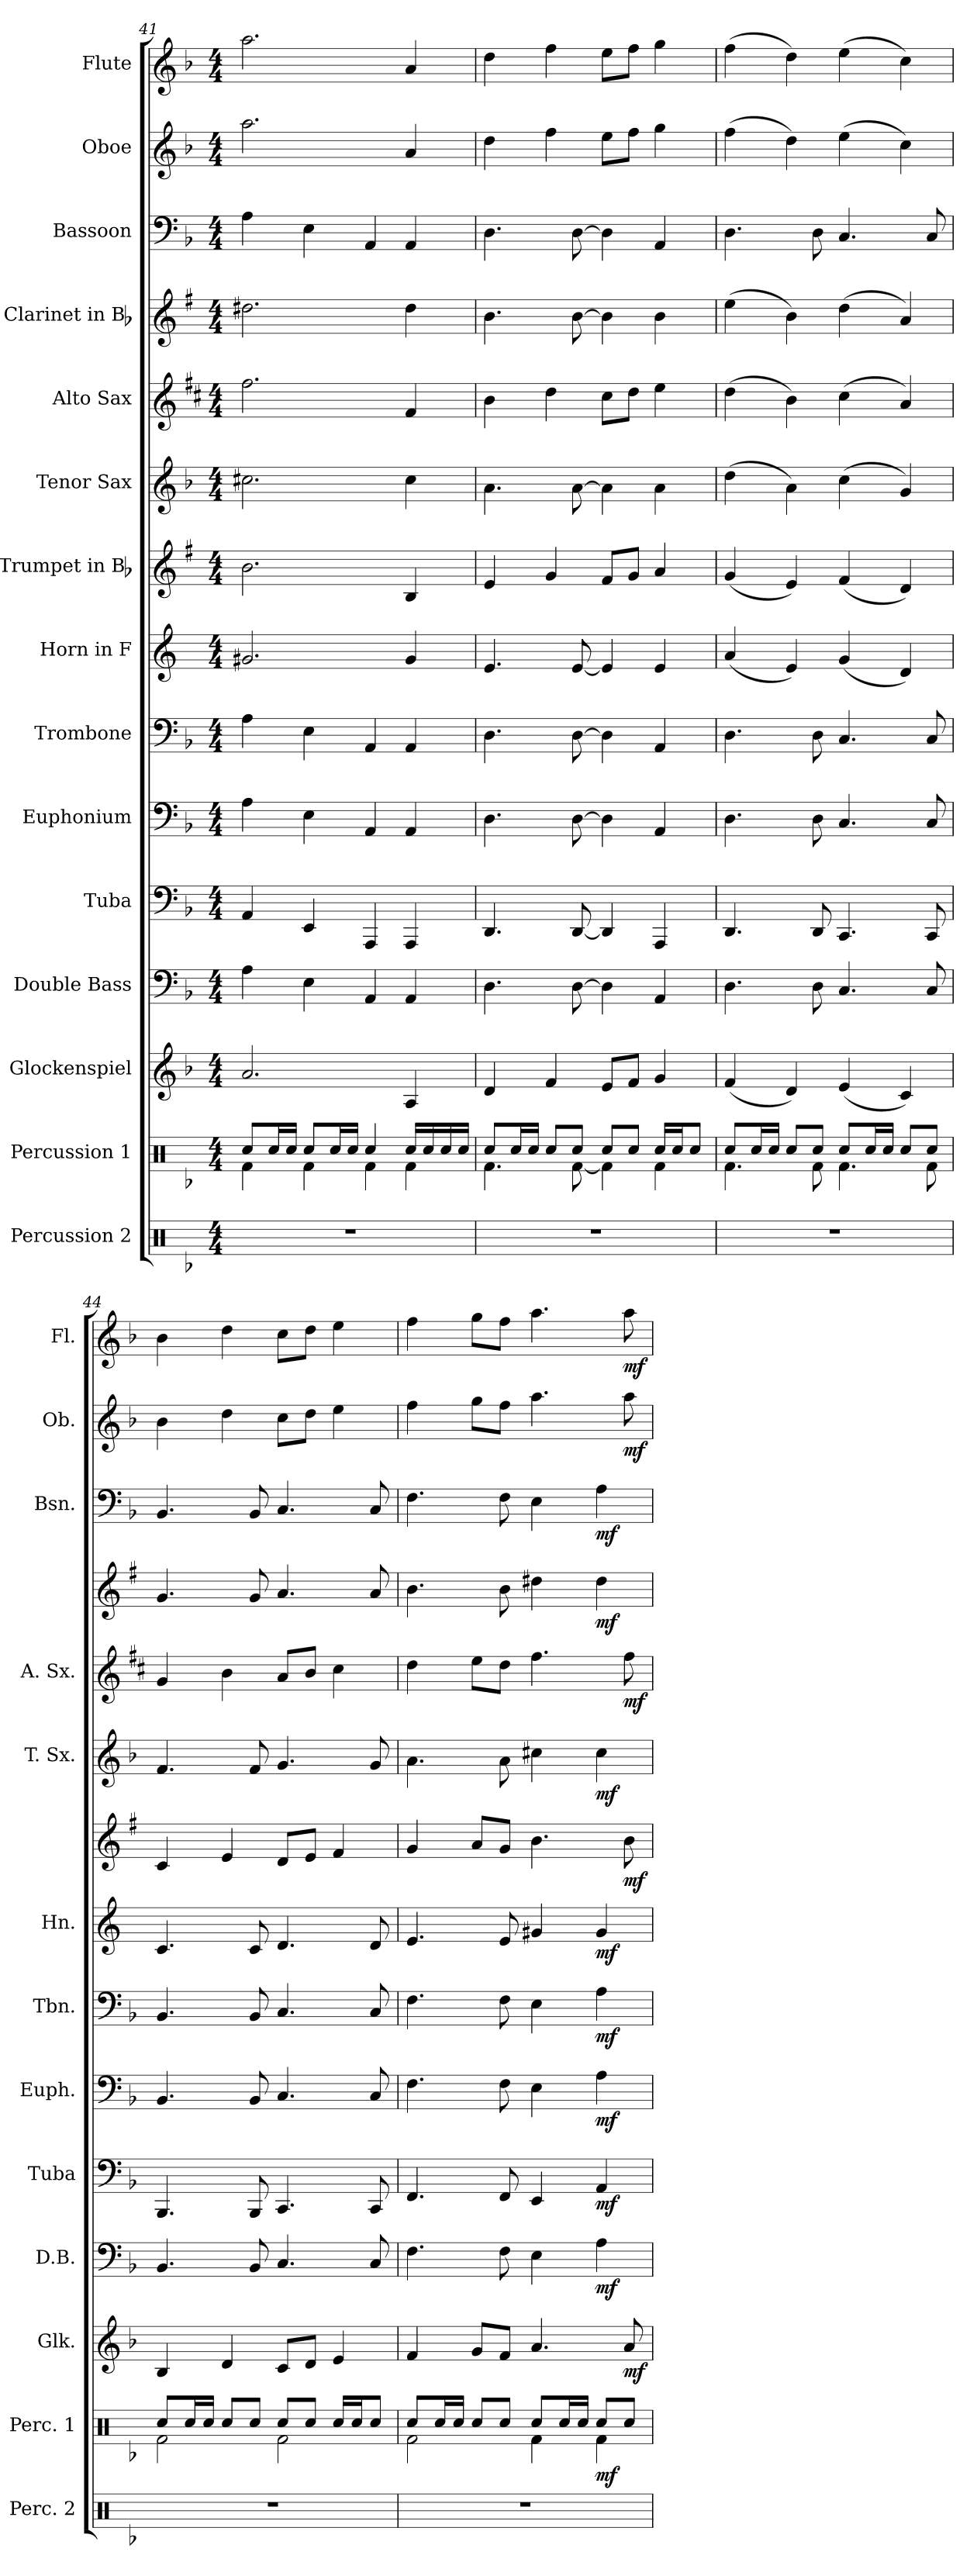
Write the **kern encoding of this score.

**kern	**kern	**dynam	**kern	**dynam	**kern	**dynam	**kern	**dynam	**kern	**dynam	**kern	**dynam	**kern	**dynam	**kern	**dynam	**kern	**dynam	**kern	**dynam	**kern	**dynam	**kern	**dynam	**kern	**dynam	**kern	**dynam
*part15	*part14	*part14	*part13	*part13	*part12	*part12	*part11	*part11	*part10	*part10	*part9	*part9	*part8	*part8	*part7	*part7	*part6	*part6	*part5	*part5	*part4	*part4	*part3	*part3	*part2	*part2	*part1	*part1
*staff15	*staff14	*staff14	*staff13	*staff13	*staff12	*staff12	*staff11	*staff11	*staff10	*staff10	*staff9	*staff9	*staff8	*staff8	*staff7	*staff7	*staff6	*staff6	*staff5	*staff5	*staff4	*staff4	*staff3	*staff3	*staff2	*staff2	*staff1	*staff1
*I"Percussion 2	*I"Percussion 1	*	*I"Glockenspiel	*	*I"Double Bass	*	*I"Tuba	*	*I"Euphonium	*	*I"Trombone	*	*I"Horn in F	*	*I"Trumpet in Bb	*	*I"Tenor Sax	*	*I"Alto Sax	*	*I"Clarinet in Bb	*	*I"Bassoon	*	*I"Oboe	*	*I"Flute	*
*I'Perc. 2	*I'Perc. 1	*	*I'Glk.	*	*I'D.B.	*	*I'Tuba	*	*I'Euph.	*	*I'Tbn.	*	*I'Hn.	*	*	*	*I'T. Sx.	*	*I'A. Sx.	*	*	*	*I'Bsn.	*	*I'Ob.	*	*I'Fl.	*
*clefX	*clefX	*	*clefG2	*	*clefF4	*	*clefF4	*	*clefF4	*	*clefF4	*	*clefG2	*	*clefG2	*	*clefG2	*	*clefG2	*	*clefG2	*	*clefF4	*	*clefG2	*	*clefG2	*
*	*	*	*ITrd-14c-24	*	*ITrd7c12	*	*	*	*	*	*	*	*ITrd4c7	*	*ITrd1c2	*	*ITrd8c14	*	*ITrd5c9	*	*ITrd1c2	*	*	*	*	*	*	*
*k[b-]	*k[b-]	*	*k[b-]	*	*k[b-]	*	*k[b-]	*	*k[b-]	*	*k[b-]	*	*k[b-]	*	*k[b-]	*	*k[b-]	*	*k[b-]	*	*k[b-]	*	*k[b-]	*	*k[b-]	*	*k[b-]	*
*d:	*d:	*	*d:	*	*d:	*	*d:	*	*d:	*	*d:	*	*d:	*	*d:	*	*d:	*	*d:	*	*d:	*	*d:	*	*d:	*	*d:	*
*M4/4	*M4/4	*	*M4/4	*	*M4/4	*	*M4/4	*	*M4/4	*	*M4/4	*	*M4/4	*	*M4/4	*	*M4/4	*	*M4/4	*	*M4/4	*	*M4/4	*	*M4/4	*	*M4/4	*
=41	=41	=41	=41	=41	=41	=41	=41	=41	=41	=41	=41	=41	=41	=41	=41	=41	=41	=41	=41	=41	=41	=41	=41	=41	=41	=41	=41	=41
*	*^	*	*	*	*	*	*	*	*	*	*	*	*	*	*	*	*	*	*	*	*	*	*	*	*	*	*	*
1r	8Rcc/L	4Rf\	.	2.aaa/	.	4AA\	.	4AA/	.	4A\	.	4A\	.	2.c#X/	.	2.a\	.	2.c#X\	.	2.a\	.	2.cc#X\	.	4A\	.	2.aa\	.	2.aa\	.
.	16Rcc/L	.	.	.	.	.	.	.	.	.	.	.	.	.	.	.	.	.	.	.	.	.	.	.	.	.	.	.	.
.	16Rcc/JJ	.	.	.	.	.	.	.	.	.	.	.	.	.	.	.	.	.	.	.	.	.	.	.	.	.	.	.	.
.	8Rcc/L	4Rf\	.	.	.	4EE\	.	4EE/	.	4E\	.	4E\	.	.	.	.	.	.	.	.	.	.	.	4E\	.	.	.	.	.
.	16Rcc/L	.	.	.	.	.	.	.	.	.	.	.	.	.	.	.	.	.	.	.	.	.	.	.	.	.	.	.	.
.	16Rcc/JJ	.	.	.	.	.	.	.	.	.	.	.	.	.	.	.	.	.	.	.	.	.	.	.	.	.	.	.	.
.	4Rcc/	4Rf\	.	.	.	4AAA/	.	4AAA/	.	4AA/	.	4AA/	.	.	.	.	.	.	.	.	.	.	.	4AA/	.	.	.	.	.
.	16Rcc/LL	4Rf\	.	4aa/	.	4AAA/	.	4AAA/	.	4AA/	.	4AA/	.	4c#/	.	4A/	.	4c#\	.	4A/	.	4cc#\	.	4AA/	.	4a/	.	4a/	.
.	16Rcc/	.	.	.	.	.	.	.	.	.	.	.	.	.	.	.	.	.	.	.	.	.	.	.	.	.	.	.	.
.	16Rcc/	.	.	.	.	.	.	.	.	.	.	.	.	.	.	.	.	.	.	.	.	.	.	.	.	.	.	.	.
.	16Rcc/JJ	.	.	.	.	.	.	.	.	.	.	.	.	.	.	.	.	.	.	.	.	.	.	.	.	.	.	.	.
!!LO:PB:g=z
=42	=42	=42	=42	=42	=42	=42	=42	=42	=42	=42	=42	=42	=42	=42	=42	=42	=42	=42	=42	=42	=42	=42	=42	=42	=42	=42	=42	=42	=42
1r	8Rcc/L	4.Rf\	.	4ddd/	.	4.DD\	.	4.DD/	.	4.D\	.	4.D\	.	4.A/	.	4d/	.	4.A\	.	4d\	.	4.a\	.	4.D\	.	4dd\	.	4dd\	.
.	16Rcc/L	.	.	.	.	.	.	.	.	.	.	.	.	.	.	.	.	.	.	.	.	.	.	.	.	.	.	.	.
.	16Rcc/JJ	.	.	.	.	.	.	.	.	.	.	.	.	.	.	.	.	.	.	.	.	.	.	.	.	.	.	.	.
.	8Rcc/L	.	.	4fff/	.	.	.	.	.	.	.	.	.	.	.	4f/	.	.	.	4f\	.	.	.	.	.	4ff\	.	4ff\	.
.	8Rcc/J	[<8Rf\	.	.	.	[8DD\	.	[8DD/	.	[8D\	.	[8D\	.	[8A/	.	.	.	[8A\	.	.	.	[8a\	.	[8D\	.	.	.	.	.
.	8Rcc/L	4Rf\]	.	8eee/L	.	4DD\]	.	4DD/]	.	4D\]	.	4D\]	.	4A/]	.	8e/L	.	4A\]	.	8e\L	.	4a\]	.	4D\]	.	8ee\L	.	8ee\L	.
.	8Rcc/J	.	.	8fff/J	.	.	.	.	.	.	.	.	.	.	.	8f/J	.	.	.	8f\J	.	.	.	.	.	8ff\J	.	8ff\J	.
.	16Rcc/LL	4Rf\	.	4ggg/	.	4AAA/	.	4AAA/	.	4AA/	.	4AA/	.	4A/	.	4g/	.	4A\	.	4g\	.	4a\	.	4AA/	.	4gg\	.	4gg\	.
.	16Rcc/J	.	.	.	.	.	.	.	.	.	.	.	.	.	.	.	.	.	.	.	.	.	.	.	.	.	.	.	.
.	8Rcc/J	.	.	.	.	.	.	.	.	.	.	.	.	.	.	.	.	.	.	.	.	.	.	.	.	.	.	.	.
=43	=43	=43	=43	=43	=43	=43	=43	=43	=43	=43	=43	=43	=43	=43	=43	=43	=43	=43	=43	=43	=43	=43	=43	=43	=43	=43	=43	=43	=43
1r	8Rcc/L	4.Rf\	.	(<4fff/	.	4.DD\	.	4.DD/	.	4.D\	.	4.D\	.	(<4d/	.	(<4f/	.	(>4d\	.	(>4f\	.	(>4dd\	.	4.D\	.	(>4ff\	.	(>4ff\	.
.	16Rcc/L	.	.	.	.	.	.	.	.	.	.	.	.	.	.	.	.	.	.	.	.	.	.	.	.	.	.	.	.
.	16Rcc/JJ	.	.	.	.	.	.	.	.	.	.	.	.	.	.	.	.	.	.	.	.	.	.	.	.	.	.	.	.
.	8Rcc/L	.	.	4ddd/)	.	.	.	.	.	.	.	.	.	4A/)	.	4d/)	.	4A\)	.	4d\)	.	4a\)	.	.	.	4dd\)	.	4dd\)	.
.	8Rcc/J	8Rf\	.	.	.	8DD\	.	8DD/	.	8D\	.	8D\	.	.	.	.	.	.	.	.	.	.	.	8D\	.	.	.	.	.
.	8Rcc/L	4.Rf\	.	(<4eee/	.	4.CC/	.	4.CC/	.	4.C/	.	4.C/	.	(<4c/	.	(<4e/	.	(>4c\	.	(>4e\	.	(>4cc\	.	4.C/	.	(>4ee\	.	(>4ee\	.
.	16Rcc/L	.	.	.	.	.	.	.	.	.	.	.	.	.	.	.	.	.	.	.	.	.	.	.	.	.	.	.	.
.	16Rcc/JJ	.	.	.	.	.	.	.	.	.	.	.	.	.	.	.	.	.	.	.	.	.	.	.	.	.	.	.	.
.	8Rcc/L	.	.	4ccc/)	.	.	.	.	.	.	.	.	.	4G/)	.	4c/)	.	4G/)	.	4c/)	.	4g/)	.	.	.	4cc\)	.	4cc\)	.
.	8Rcc/J	8Rf\	.	.	.	8CC/	.	8CC/	.	8C/	.	8C/	.	.	.	.	.	.	.	.	.	.	.	8C/	.	.	.	.	.
=44	=44	=44	=44	=44	=44	=44	=44	=44	=44	=44	=44	=44	=44	=44	=44	=44	=44	=44	=44	=44	=44	=44	=44	=44	=44	=44	=44	=44	=44
1r	8Rcc/L	2Rf\	.	4bb-/	.	4.BBB-/	.	4.BBB-/	.	4.BB-/	.	4.BB-/	.	4.F/	.	4B-/	.	4.F/	.	4B-/	.	4.f/	.	4.BB-/	.	4b-\	.	4b-\	.
.	16Rcc/L	.	.	.	.	.	.	.	.	.	.	.	.	.	.	.	.	.	.	.	.	.	.	.	.	.	.	.	.
.	16Rcc/JJ	.	.	.	.	.	.	.	.	.	.	.	.	.	.	.	.	.	.	.	.	.	.	.	.	.	.	.	.
.	8Rcc/L	.	.	4ddd/	.	.	.	.	.	.	.	.	.	.	.	4d/	.	.	.	4d\	.	.	.	.	.	4dd\	.	4dd\	.
.	8Rcc/J	.	.	.	.	8BBB-/	.	8BBB-/	.	8BB-/	.	8BB-/	.	8F/	.	.	.	8F/	.	.	.	8f/	.	8BB-/	.	.	.	.	.
.	8Rcc/L	2Rf\	.	8ccc/L	.	4.CC/	.	4.CC/	.	4.C/	.	4.C/	.	4.G/	.	8c/L	.	4.G/	.	8c/L	.	4.g/	.	4.C/	.	8cc\L	.	8cc\L	.
.	8Rcc/J	.	.	8ddd/J	.	.	.	.	.	.	.	.	.	.	.	8d/J	.	.	.	8d/J	.	.	.	.	.	8dd\J	.	8dd\J	.
.	16Rcc/LL	.	.	4eee/	.	.	.	.	.	.	.	.	.	.	.	4e/	.	.	.	4e\	.	.	.	.	.	4ee\	.	4ee\	.
.	16Rcc/J	.	.	.	.	.	.	.	.	.	.	.	.	.	.	.	.	.	.	.	.	.	.	.	.	.	.	.	.
.	8Rcc/J	.	.	.	.	8CC/	.	8CC/	.	8C/	.	8C/	.	8G/	.	.	.	8G/	.	.	.	8g/	.	8C/	.	.	.	.	.
=45	=45	=45	=45	=45	=45	=45	=45	=45	=45	=45	=45	=45	=45	=45	=45	=45	=45	=45	=45	=45	=45	=45	=45	=45	=45	=45	=45	=45	=45
1r	8Rcc/L	2Rf\	.	4fff/	.	4.FF\	.	4.FF/	.	4.F\	.	4.F\	.	4.A/	.	4f/	.	4.A\	.	4f\	.	4.a\	.	4.F\	.	4ff\	.	4ff\	.
.	16Rcc/L	.	.	.	.	.	.	.	.	.	.	.	.	.	.	.	.	.	.	.	.	.	.	.	.	.	.	.	.
.	16Rcc/JJ	.	.	.	.	.	.	.	.	.	.	.	.	.	.	.	.	.	.	.	.	.	.	.	.	.	.	.	.
.	8Rcc/L	.	.	8ggg/L	.	.	.	.	.	.	.	.	.	.	.	8g/L	.	.	.	8g\L	.	.	.	.	.	8gg\L	.	8gg\L	.
.	8Rcc/J	.	.	8fff/J	.	8FF\	.	8FF/	.	8F\	.	8F\	.	8A/	.	8f/J	.	8A\	.	8f\J	.	8a\	.	8F\	.	8ff\J	.	8ff\J	.
.	8Rcc/L	4Rf\	.	4.aaa/	.	4EE\	.	4EE/	.	4E\	.	4E\	.	4c#X/	.	4.a\	.	4c#X\	.	4.a\	.	4cc#X\	.	4E\	.	4.aa\	.	4.aa\	.
.	16Rcc/L	.	.	.	.	.	.	.	.	.	.	.	.	.	.	.	.	.	.	.	.	.	.	.	.	.	.	.	.
.	16Rcc/JJ	.	.	.	.	.	.	.	.	.	.	.	.	.	.	.	.	.	.	.	.	.	.	.	.	.	.	.	.
!	!	!	!LO:DY:b	!	!	!	!LO:DY:b	!	!LO:DY:b	!	!LO:DY:b	!	!LO:DY:b	!	!LO:DY:b	!	!	!	!LO:DY:b	!	!	!	!LO:DY:b	!	!LO:DY:b	!	!	!	!
.	8Rcc/L	4Rf\	mf	.	.	4AA\	mf	4AA/	mf	4A\	mf	4A\	mf	4c#/	mf	.	.	4c#\	mf	.	.	4cc#\	mf	4A\	mf	.	.	.	.
!	!	!	!	!	!LO:DY:b	!	!	!	!	!	!	!	!	!	!	!	!LO:DY:b	!	!	!	!LO:DY:b	!	!	!	!	!	!LO:DY:b	!	!LO:DY:b
.	8Rcc/J	.	.	8aaa/	mf	.	.	.	.	.	.	.	.	.	.	8a\	mf	.	.	8a\	mf	.	.	.	.	8aa\	mf	8aa\	mf
*	*v	*v	*	*	*	*	*	*	*	*	*	*	*	*	*	*	*	*	*	*	*	*	*	*	*	*	*	*	*
=	=	=	=	=	=	=	=	=	=	=	=	=	=	=	=	=	=	=	=	=	=	=	=	=	=	=	=	=
*-	*-	*-	*-	*-	*-	*-	*-	*-	*-	*-	*-	*-	*-	*-	*-	*-	*-	*-	*-	*-	*-	*-	*-	*-	*-	*-	*-	*-
